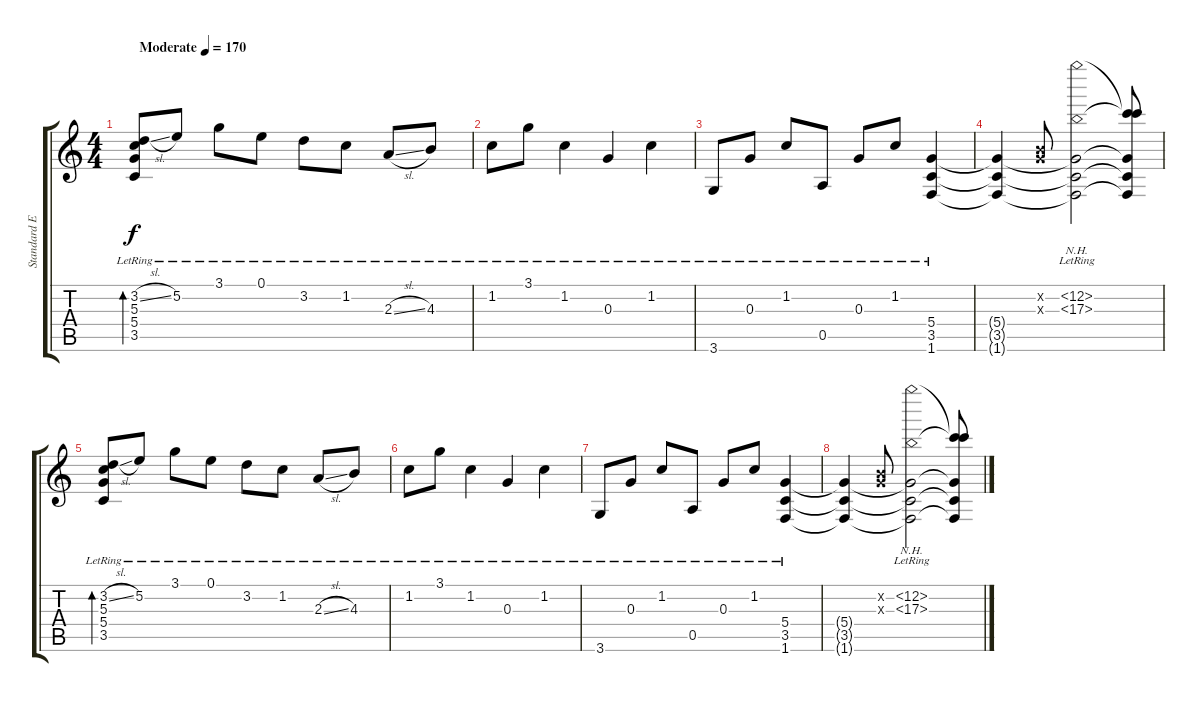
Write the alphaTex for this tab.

\track ("Standard EADGBE (Without Capo)" "Standard E") {mute instrument acousticguitarsteel}
\staff {score tabs}
\tuning (E4 B3 G3 D3 A2 E2) {hide}
\ts (4 4)
\tempo (170 "Moderate")
\clef g2
\ks c
(3.2{sl lr} 5.3{lr} 5.4{lr} 3.5{lr}).8{bd 120 dy f instrument acousticguitarsteel} 5.2{lr}.8 3.1{lr}.8 0.1{lr}.8 3.2{lr}.8 1.2{lr}.8 2.3{sl lr}.8 4.3{lr}.8 |
1.2{lr}.8 3.1{lr}.8 1.2{lr}.4 0.3{lr}.4 1.2{lr}.4 |
3.6{lr}.8 0.3{lr}.8 1.2{lr}.8 0.5{lr}.8 0.3{lr}.8 1.2{lr}.8 (5.4 3.5 1.6{lr}).4 |
(5.4{t} 3.5{t} 1.6{t}).4 (0.2{x} 0.3{x}).8 (13.2{nh lr} 17.3{nh lr} 5.4{t} 3.5{t} 1.6{t}).2 (13.2{t} 17.3{t} 5.4{t} 3.5{t} 1.6{t}).8 |
(3.2{sl lr} 5.3{lr} 5.4{lr} 3.5{lr}).8{bd 120} 5.2{lr}.8 3.1{lr}.8 0.1{lr}.8 3.2{lr}.8 1.2{lr}.8 2.3{sl lr}.8 4.3{lr}.8 |
1.2{lr}.8 3.1{lr}.8 1.2{lr}.4 0.3{lr}.4 1.2{lr}.4 |
3.6{lr}.8 0.3{lr}.8 1.2{lr}.8 0.5{lr}.8 0.3{lr}.8 1.2{lr}.8 (5.4 3.5 1.6{lr}).4 |
(5.4{t} 3.5{t} 1.6{t}).4 (0.2{x} 0.3{x}).8 (13.2{nh lr} 17.3{nh lr} 5.4{t} 3.5{t} 1.6{t}).2 (13.2{t} 17.3{t} 5.4{t} 3.5{t} 1.6{t}).8
